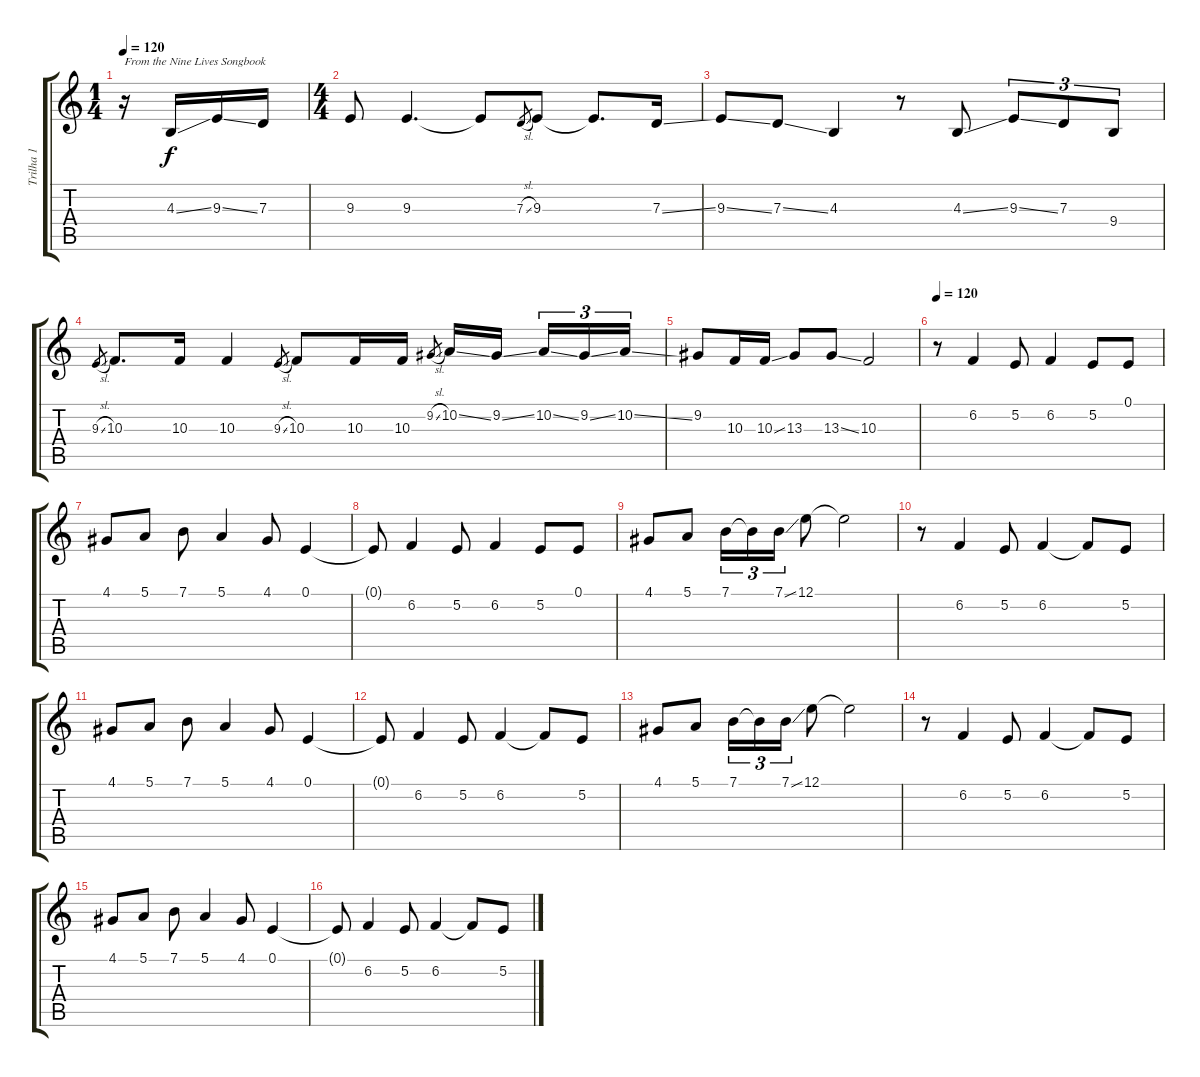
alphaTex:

\track ("Trilha 1" "Trilha 1") {instrument viola}
\staff {score tabs}
\tuning (E4 B3 G3 D3 A2 E2) {hide}
\ts (1 4)
\tempo 120
\tempo 95
\tempo 99
\tempo 120
\clef g2
\ks c
r.16{txt "From the Nine Lives Songbook" dy f instrument viola} 4.3{ss}.16 9.3{ss}.16 7.3.16 |
\ts (4 4)
9.3.8 9.3.4{d} 9.3{t}.8 7.3{sl}.8{gr} 9.3.8 9.3{t}.8{d} 7.3{ss}.16 |
9.3{ss}.8 7.3{ss}.8 4.3.4 r.8 4.3{ss}.8 9.3{ss}.8{tu (3 2)} 7.3.8{tu (3 2)} 9.4.8{tu (3 2)} |
9.3{sl}.8{gr} 10.3.8{d} 10.3.16 10.3.4 9.3{sl}.8{gr} 10.3.8 10.3.16 10.3.16 9.2{sl}.8{gr} 10.2{ss}.16 9.2{ss}.16{beam splitsecondary} 10.2{ss}.16{tu (3 2)} 9.2{ss}.16{tu (3 2)} 10.2{ss}.16{tu (3 2)} |
9.2.8 10.3.16 10.3{ss}.16 13.3.8 13.3{ss}.8 10.3.2 |
\tempo 120
r.8 6.2.4 5.2.8 6.2.4 5.2.8 0.1.8 |
4.1.8 5.1.8 7.1.8 5.1.4 4.1.8 0.1.4 |
0.1{t}.8 6.2.4 5.2.8 6.2.4 5.2.8 0.1.8 |
4.1.8 5.1.8 7.1.16{tu (3 2)} 7.1{t}.16{tu (3 2)} 7.1{ss}.16{tu (3 2)} 12.1.8 12.1{t}.2 |
r.8 6.2.4 5.2.8 6.2.4 6.2{t}.8 5.2.8 |
4.1.8 5.1.8 7.1.8 5.1.4 4.1.8 0.1.4 |
0.1{t}.8 6.2.4 5.2.8 6.2.4 6.2{t}.8 5.2.8 |
4.1.8 5.1.8 7.1.16{tu (3 2)} 7.1{t}.16{tu (3 2)} 7.1{ss}.16{tu (3 2)} 12.1.8 12.1{t}.2 |
r.8 6.2.4 5.2.8 6.2.4 6.2{t}.8 5.2.8 |
4.1.8 5.1.8 7.1.8 5.1.4 4.1.8 0.1.4 |
0.1{t}.8 6.2.4 5.2.8 6.2.4 6.2{t}.8 5.2.8
